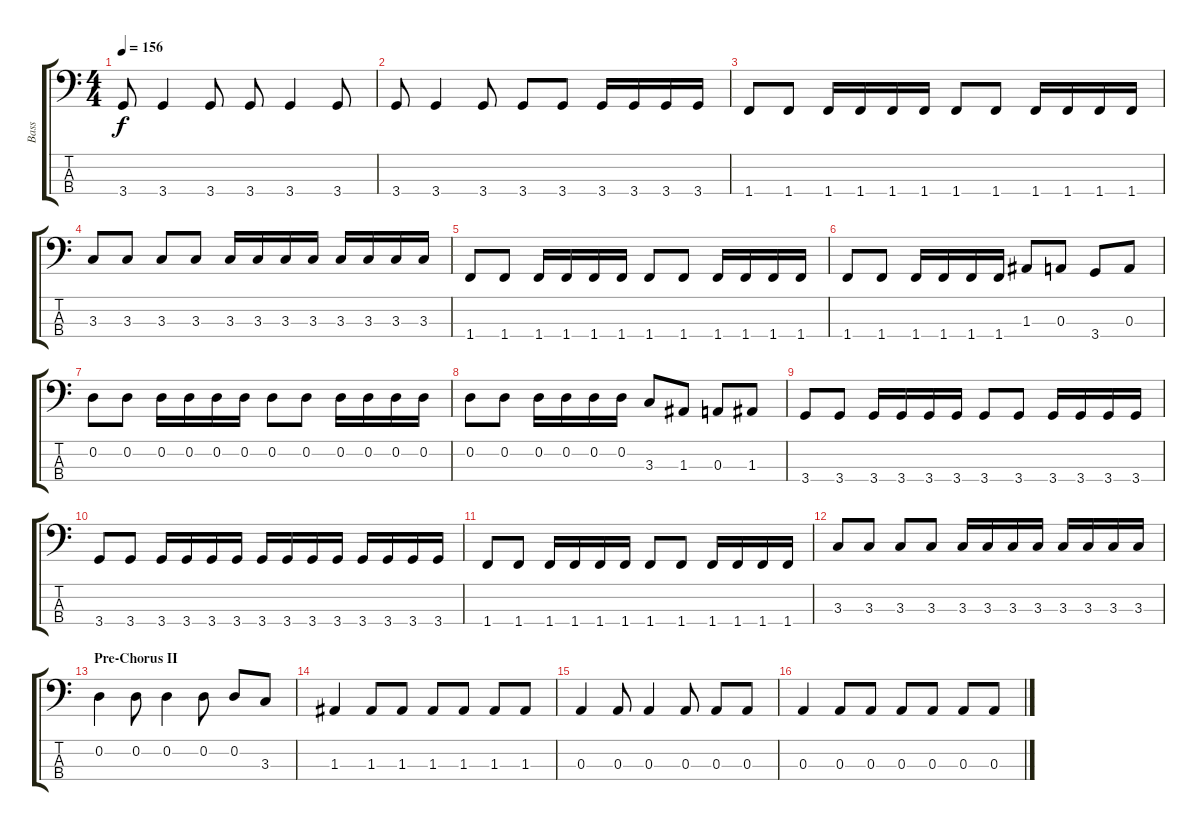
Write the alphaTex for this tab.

\track ("Bass" "Bass") {instrument electricbassfinger}
\staff {score tabs}
\tuning (G2 D2 A1 E1) {hide}
\ts (4 4)
\tempo 156
\clef f4
\ks c
3.4.8{dy f} 3.4.4 3.4.8 3.4.8 3.4.4 3.4.8 |
3.4.8 3.4.4 3.4.8 3.4.8 3.4.8 3.4.16 3.4.16 3.4.16 3.4.16 |
1.4.8 1.4.8 1.4.16 1.4.16 1.4.16 1.4.16 1.4.8 1.4.8 1.4.16 1.4.16 1.4.16 1.4.16 |
3.3.8 3.3.8 3.3.8 3.3.8 3.3.16 3.3.16 3.3.16 3.3.16 3.3.16 3.3.16 3.3.16 3.3.16 |
1.4.8 1.4.8 1.4.16 1.4.16 1.4.16 1.4.16 1.4.8 1.4.8 1.4.16 1.4.16 1.4.16 1.4.16 |
1.4.8 1.4.8 1.4.16 1.4.16 1.4.16 1.4.16 1.3.8 0.3.8 3.4.8 0.3.8 |
0.2.8 0.2.8 0.2.16 0.2.16 0.2.16 0.2.16 0.2.8 0.2.8 0.2.16 0.2.16 0.2.16 0.2.16 |
0.2.8 0.2.8 0.2.16 0.2.16 0.2.16 0.2.16 3.3.8 1.3.8 0.3.8 1.3.8 |
3.4.8 3.4.8 3.4.16 3.4.16 3.4.16 3.4.16 3.4.8 3.4.8 3.4.16 3.4.16 3.4.16 3.4.16 |
3.4.8 3.4.8 3.4.16 3.4.16 3.4.16 3.4.16 3.4.16 3.4.16 3.4.16 3.4.16 3.4.16 3.4.16 3.4.16 3.4.16 |
1.4.8 1.4.8 1.4.16 1.4.16 1.4.16 1.4.16 1.4.8 1.4.8 1.4.16 1.4.16 1.4.16 1.4.16 |
3.3.8 3.3.8 3.3.8 3.3.8 3.3.16 3.3.16 3.3.16 3.3.16 3.3.16 3.3.16 3.3.16 3.3.16 |
\section ("" "Pre-Chorus II")
0.2.4 0.2.8 0.2.4 0.2.8 0.2.8 3.3.8 |
1.3.4 1.3.8 1.3.8 1.3.8 1.3.8 1.3.8 1.3.8 |
0.3.4 0.3.8 0.3.4 0.3.8 0.3.8 0.3.8 |
0.3.4 0.3.8 0.3.8 0.3.8 0.3.8 0.3.8 0.3.8
